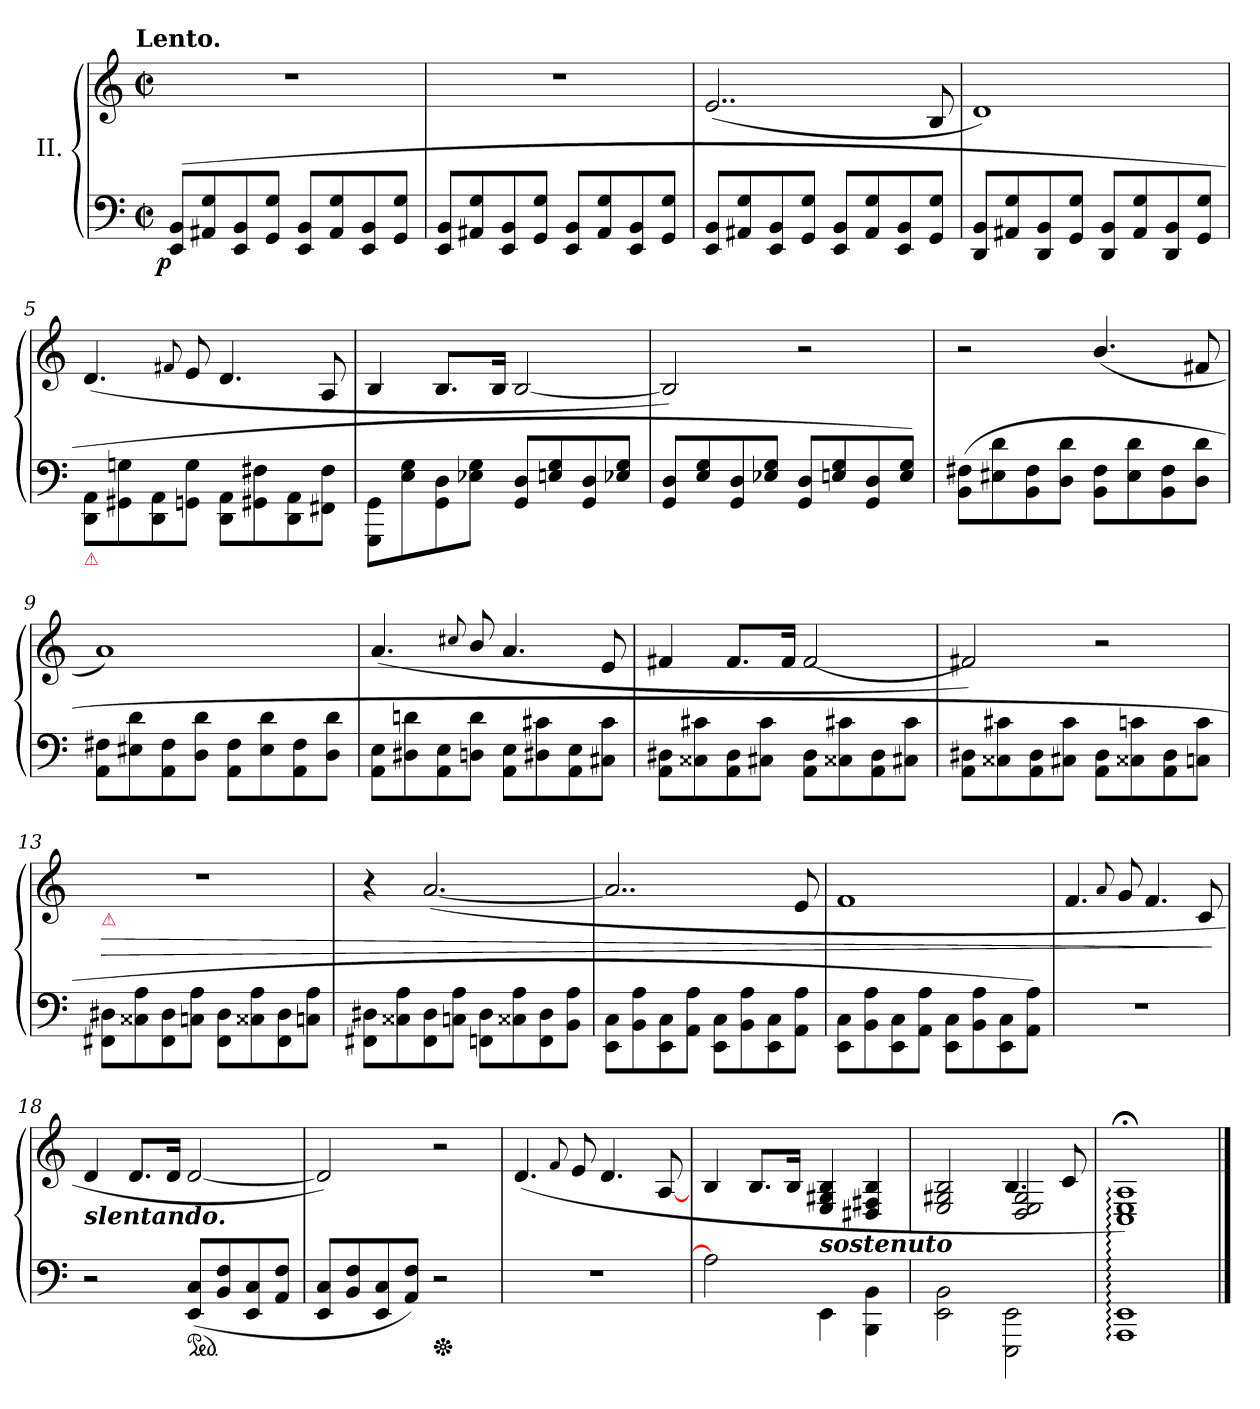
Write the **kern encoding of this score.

**kern	**kern	**dynam
*part1	*part1	*part1
*staff2	*staff1	*staff1/2
*I"II.	*	*
*clefF4	*clefG2	*
*k[]	*k[]	*
*a:	*a:	*
!!LO:TX:omd:t=Lento.
*M2/2	*M2/2	*
*met(c|)	*met(c|)	*
=1	=1	=1
!	!	!LO:DY:b=2:rj
(<8EE 8BBL	1r	p
8AA#X 8G	.	.
8EE 8BB	.	.
8GG 8GJ	.	.
8EE 8BBL	.	.
8AA# 8G	.	.
8EE 8BB	.	.
8GG 8GJ	.	.
=2	=2	=2
8EE 8BBL	1r	.
8AA#X 8G	.	.
8EE 8BB	.	.
8GG 8GJ	.	.
8EE 8BBL	.	.
8AA# 8G	.	.
8EE 8BB	.	.
8GG 8GJ	.	.
=3	=3	=3
8EE 8BBL	(<2..e	.
8AA#X 8G	.	.
8EE 8BB	.	.
8GG 8GJ	.	.
8EE 8BBL	.	.
8AA# 8G	.	.
8EE 8BB	.	.
8GG 8GJ	8B	.
=4	=4	=4
8DD 8BBL	1d)	.
8AA#X 8G	.	.
8DD 8BB	.	.
8GG 8GJ	.	.
8DD 8BBL	.	.
8AA# 8G	.	.
8DD 8BB	.	.
8GG 8GJ	.	.
=5	=5	=5
!LO:TX:b:color=crimson:t=⚠	!	!
8DD\ 8AA\L	(>4.d	.
8GG#X 8Gn	.	.
8DD 8AA	.	.
.	8qqf#X/	.
8GGn 8GJ	8e	.
8DD\ 8AA\L	4.d	.
8GG#X 8F#X	.	.
8DD 8AA	.	.
8FF#X 8F#J	8A	.
=6	=6	=6
8GGG\ 8GG\L	4B	.
8E 8G	.	.
8GG 8D	8.BL	.
8E-X 8GJ	.	.
.	16BJk	.
8GG 8DL	[2B	.
8En 8G	.	.
8GG 8D	.	.
8E-X 8GJ	.	.
=7	=7	=7
8GG 8DL	2B])	.
8E 8G	.	.
8GG 8D	.	.
8E-X 8GJ	.	.
8GG 8DL	2r	.
8En 8G	.	.
8GG 8D	.	.
8E 8GJ)	.	.
=8	=8	=8
(>8BB 8F#XL	2r	.
8E#X 8d	.	.
8BB 8F#	.	.
8D 8dJ	.	.
8BB 8F#L	(>4.b/	.
8E# 8d	.	.
8BB 8F#	.	.
8D 8dJ	8f#X	.
=9	=9	=9
8AA 8F#XL	1a)	.
8E#X 8d	.	.
8AA 8F#	.	.
8D 8dJ	.	.
8AA 8F#L	.	.
8E# 8d	.	.
8AA 8F#	.	.
8D 8dJ	.	.
=10	=10	=10
8AA 8EL	(>4.a	.
8D#X 8dn	.	.
8AA 8E	.	.
.	8qqcc#X/	.
8Dn 8dJ	8b/	.
8AA 8EL	4.a	.
8D#X 8c#X	.	.
8AA 8E	.	.
8C#X 8c#J	8e	.
=11	=11	=11
8AA 8D#XL	4f#X	.
8C##X 8c#X	.	.
8AA 8D#	8.f#L	.
8C#X 8c#J	.	.
.	16f#Jk	.
8AA 8D#L	[2f#	.
8C##X 8c#X	.	.
8AA 8D#	.	.
8C#X 8c#J	.	.
=12	=12	=12
8AA 8D#XL	2f#X])	.
8C##X 8c#X	.	.
8AA 8D#	.	.
8C#X 8c#J	.	.
8AA 8D#L	2r	.
8C##X 8cn	.	.
8AA 8D#	.	.
8Cn 8cJ	.	.
=13	=13	=13
!	!LO:TX:b:Bi:color=crimson:t=⚠	!
!	!	!LO:HP:b
8FF#X\ 8D#X\L	1r	>
8C##X 8A	.	.
8FF# 8D#	.	.
8Cn 8AJ	.	.
8FF#\ 8D#\L	.	.
8C##X 8A	.	.
8FF# 8D#	.	.
8Cn 8AJ	.	.
=14	=14	=14
8FF#X\ 8D#X\L	4r	.
8C##X 8A	.	.
8FF# 8D#	(>[2.a	.
8Cn 8AJ	.	.
8FFn\ 8D#\L	.	.
8C##X 8A	.	.
8FF 8D#	.	.
8BB 8AJ	.	.
=15	=15	=15
8EE\ 8C\L	2..a]	.
8BB 8A	.	.
8EE 8C	.	.
8AA 8AJ	.	.
8EE\ 8C\L	.	.
8BB 8A	.	.
8EE 8C	.	.
8AA 8AJ	8e	.
=16	=16	=16
8EE\ 8C\L	1f	.
8BB 8A	.	.
8EE 8C	.	.
8AA 8AJ	.	.
8EE\ 8C\L	.	.
8BB 8A	.	.
8EE 8C	.	.
8AA 8AJ)	.	.
=17	=17	=17
1r	4.f	.
.	8qqa/	.
.	8g	.
.	4.f	.
.	8c	.
.	.	]
=18	=18	=18
!	!LO:TX:b:Bi:t=slentando.	!
2r	4d	.
.	8.dL	.
.	16dJk	.
*ped	*	*
(<8EE 8CL	[2d	.
8BB 8F	.	.
8EE 8C	.	.
8AA 8FJ	.	.
=19	=19	=19
8EE 8CL	2d])	.
8BB 8F	.	.
8EE 8C	.	.
8AA 8FJ)	.	.
*Xped	*	*
2r	2r	.
=20	=20	=20
1r	(>4.d	.
.	8qqf/	.
.	8e	.
.	4.d	.
.	[<8A	.
=21	=21	=21
2A\]	4B/	.
.	8.B/L	.
.	16B/Jk	.
!	!LO:TX:b:Bi:t=sostenuto	!
4EE\	4E/ 4G#X/ 4B/	.
4BBB\ 4BB\	4D#X/ 4F#X/ 4B/	.
=22	=22	=22
*	*^	*
2EE\ 2BB\	2E/ 2G#X/ 2B/	2ryy	.
2EEE\ 2EE\	4.B	2D/ 2E/ 2G#/	.
.	8c	.	.
*	*v	*v	*
=23	=23	=23
1AAA::\ 1EE::\	1C::;</ 1E::;</ 1A::;</)	.
==	==	==
*-	*-	*-
